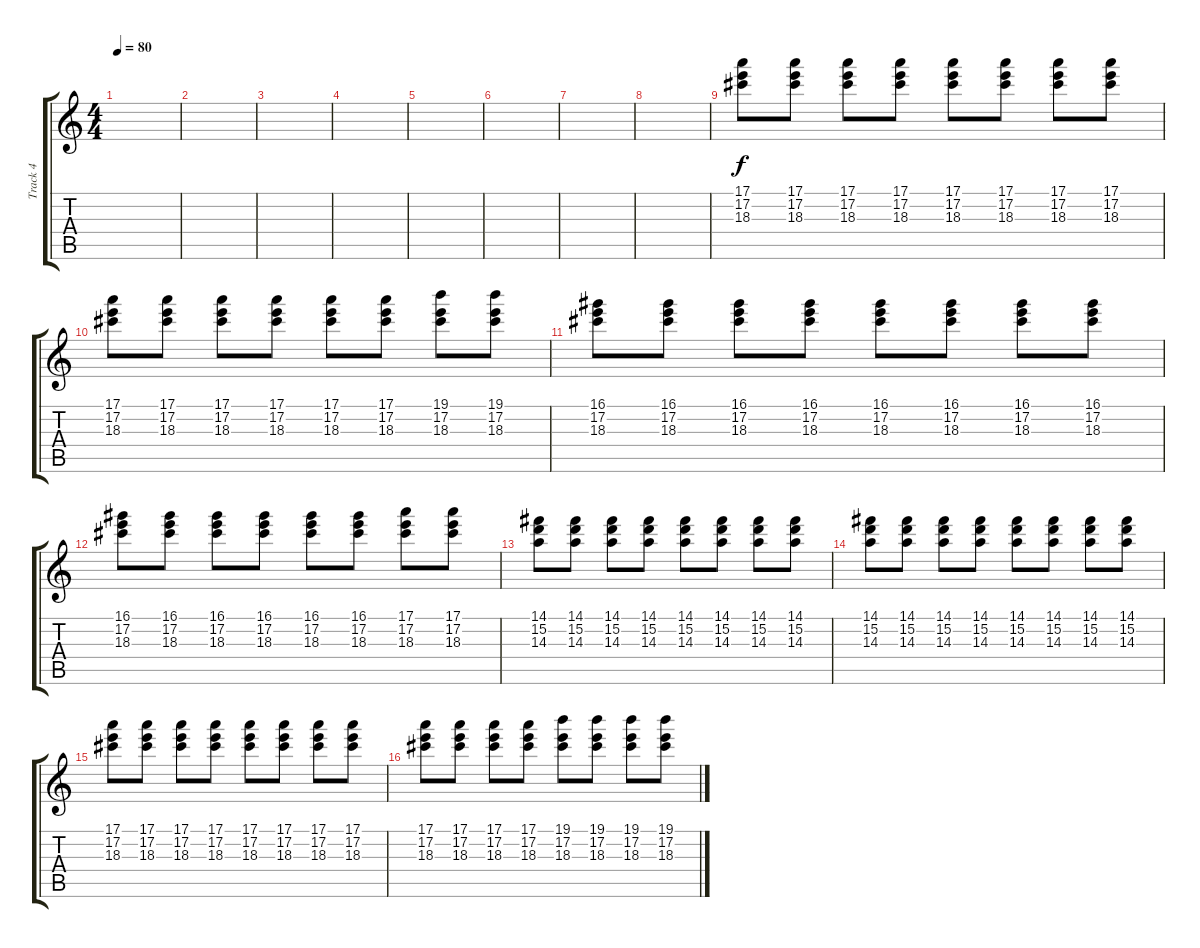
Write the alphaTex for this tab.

\track ("Track 4" "Track 4") {instrument brightacousticpiano}
\staff {score tabs}
\tuning (E5 B4 G4 D4 A3 E3) {hide}
\ts (4 4)
\tempo 80
\clef g2
\ks c
|
|
|
|
|
|
|
|
(17.1 17.2 18.3).8 (17.1 17.2 18.3).8 (17.1 17.2 18.3).8 (17.1 17.2 18.3).8 (17.1 17.2 18.3).8 (17.1 17.2 18.3).8 (17.1 17.2 18.3).8 (17.1 17.2 18.3).8 |
(17.1 17.2 18.3).8 (17.1 17.2 18.3).8 (17.1 17.2 18.3).8 (17.1 17.2 18.3).8 (17.1 17.2 18.3).8 (17.1 17.2 18.3).8 (19.1 17.2 18.3).8 (19.1 17.2 18.3).8 |
(16.1 17.2 18.3).8 (16.1 17.2 18.3).8 (16.1 17.2 18.3).8 (16.1 17.2 18.3).8 (16.1 17.2 18.3).8 (16.1 17.2 18.3).8 (16.1 17.2 18.3).8 (16.1 17.2 18.3).8 |
(16.1 17.2 18.3).8 (16.1 17.2 18.3).8 (16.1 17.2 18.3).8 (16.1 17.2 18.3).8 (16.1 17.2 18.3).8 (16.1 17.2 18.3).8 (17.1 17.2 18.3).8 (17.1 17.2 18.3).8 |
(14.1 15.2 14.3).8 (14.1 15.2 14.3).8 (14.1 15.2 14.3).8 (14.1 15.2 14.3).8 (14.1 15.2 14.3).8 (14.1 15.2 14.3).8 (14.1 15.2 14.3).8 (14.1 15.2 14.3).8 |
(14.1 15.2 14.3).8 (14.1 15.2 14.3).8 (14.1 15.2 14.3).8 (14.1 15.2 14.3).8 (14.1 15.2 14.3).8 (14.1 15.2 14.3).8 (14.1 15.2 14.3).8 (14.1 15.2 14.3).8 |
(17.1 17.2 18.3).8 (17.1 17.2 18.3).8 (17.1 17.2 18.3).8 (17.1 17.2 18.3).8 (17.1 17.2 18.3).8 (17.1 17.2 18.3).8 (17.1 17.2 18.3).8 (17.1 17.2 18.3).8 |
(17.1 17.2 18.3).8 (17.1 17.2 18.3).8 (17.1 17.2 18.3).8 (17.1 17.2 18.3).8 (19.1 17.2 18.3).8 (19.1 17.2 18.3).8 (19.1 17.2 18.3).8 (19.1 17.2 18.3).8
